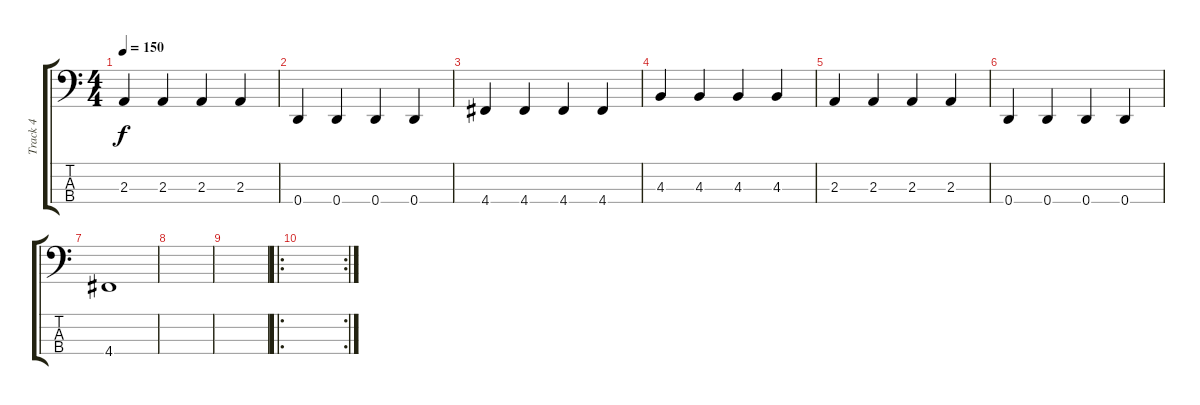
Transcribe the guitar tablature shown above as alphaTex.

\track ("Track 4" "Track 4") {instrument fretlessbass}
\staff {score tabs}
\tuning (F2 C2 G1 D1) {hide}
\ts (4 4)
\tempo 150
\clef f4
\ks c
2.3.4{dy f} 2.3.4 2.3.4 2.3.4 |
0.4.4 0.4.4 0.4.4 0.4.4 |
4.4.4 4.4.4 4.4.4 4.4.4 |
4.3.4 4.3.4 4.3.4 4.3.4 |
2.3.4 2.3.4 2.3.4 2.3.4 |
0.4.4 0.4.4 0.4.4 0.4.4 |
4.4.1 |
|
|
\ro
\rc 2
